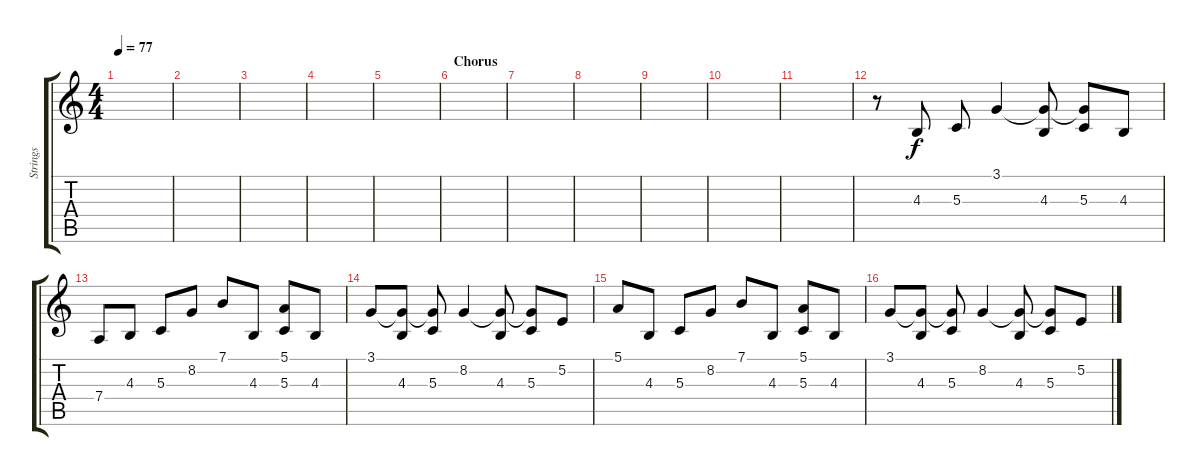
\track ("Strings" "Strings") {instrument stringensemble1}
\staff {score tabs}
\tuning (E4 B3 G3 D3 A2 E2) {hide}
\ts (4 4)
\tempo 77
\clef g2
\ks c
|
|
|
|
|
\section ("" "Chorus")
|
|
|
|
|
|
r.8{volume 12} 4.3.8 5.3.8 3.1.4 (3.1{t} 4.3).8 (3.1{t} 5.3).8 4.3.8 |
7.4.8 4.3.8 5.3.8 8.2.8 7.1.8 4.3.8 (5.1 5.3).8 4.3.8 |
3.1.8 (3.1{t} 4.3).8 (3.1{t} 5.3).8 8.2.4 (8.2{t} 4.3).8 (8.2{t} 5.3).8 5.2.8 |
5.1.8 4.3.8 5.3.8 8.2.8 7.1.8 4.3.8 (5.1 5.3).8 4.3.8 |
3.1.8 (3.1{t} 4.3).8 (3.1{t} 5.3).8 8.2.4 (8.2{t} 4.3).8 (8.2{t} 5.3).8 5.2.8
